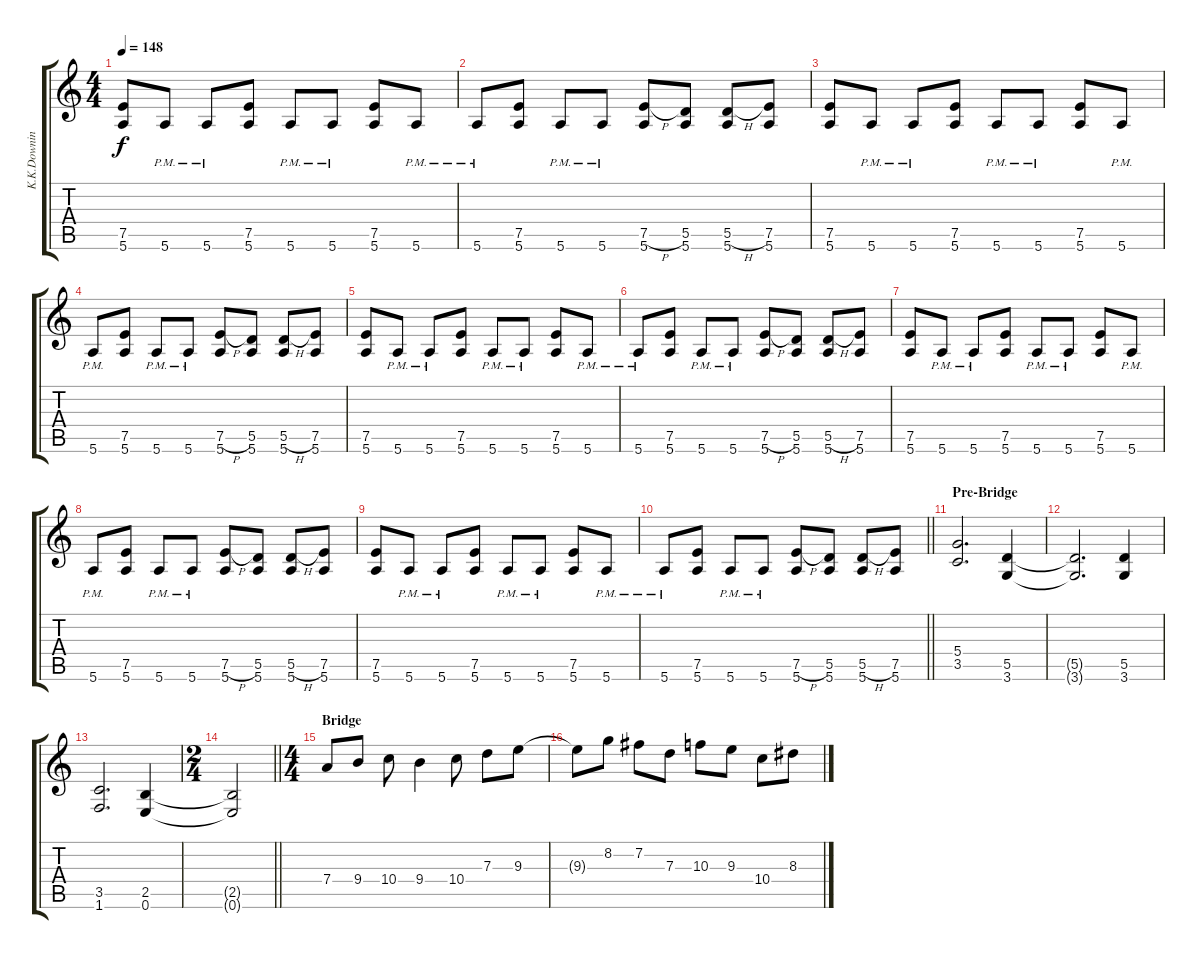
\track ("K.K.Downing" "K.K.Downin") {instrument distortionguitar}
\staff {score tabs}
\tuning (E4 B3 G3 D3 A2 E2) {hide}
\ts (4 4)
\tempo 148
\clef g2
\ks c
(7.5 5.6).8{dy f} 5.6{pm}.8 5.6{pm}.8 (7.5 5.6).8 5.6{pm}.8 5.6{pm}.8 (7.5 5.6).8 5.6{pm}.8 |
5.6{pm}.8 (7.5 5.6).8 5.6{pm}.8 5.6{pm}.8 (7.5{h} 5.6).8 (5.5 5.6).8 (5.5{h} 5.6).8 (7.5 5.6).8 |
(7.5 5.6).8 5.6{pm}.8 5.6{pm}.8 (7.5 5.6).8 5.6{pm}.8 5.6{pm}.8 (7.5 5.6).8 5.6{pm}.8 |
5.6{pm}.8 (7.5 5.6).8 5.6{pm}.8 5.6{pm}.8 (7.5{h} 5.6).8 (5.5 5.6).8 (5.5{h} 5.6).8 (7.5 5.6).8 |
(7.5 5.6).8 5.6{pm}.8 5.6{pm}.8 (7.5 5.6).8 5.6{pm}.8 5.6{pm}.8 (7.5 5.6).8 5.6{pm}.8 |
5.6{pm}.8 (7.5 5.6).8 5.6{pm}.8 5.6{pm}.8 (7.5{h} 5.6).8 (5.5 5.6).8 (5.5{h} 5.6).8 (7.5 5.6).8 |
(7.5 5.6).8 5.6{pm}.8 5.6{pm}.8 (7.5 5.6).8 5.6{pm}.8 5.6{pm}.8 (7.5 5.6).8 5.6{pm}.8 |
5.6{pm}.8 (7.5 5.6).8 5.6{pm}.8 5.6{pm}.8 (7.5{h} 5.6).8 (5.5 5.6).8 (5.5{h} 5.6).8 (7.5 5.6).8 |
(7.5 5.6).8 5.6{pm}.8 5.6{pm}.8 (7.5 5.6).8 5.6{pm}.8 5.6{pm}.8 (7.5 5.6).8 5.6{pm}.8 |
\barLineRight lightlight
5.6{pm}.8 (7.5 5.6).8 5.6{pm}.8 5.6{pm}.8 (7.5{h} 5.6).8 (5.5 5.6).8 (5.5{h} 5.6).8 (7.5 5.6).8 |
\section ("" "Pre-Bridge")
(5.4 3.5).2{d} (5.5 3.6).4 |
(5.5{t} 3.6{t}).2{d} (5.5 3.6).4 |
(3.5 1.6).2{d} (2.5 0.6).4 |
\ts (2 4)
\barLineRight lightlight
(2.5{t} 0.6{t}).2 |
\ts (4 4)
\section ("" "Bridge")
7.4.8 9.4.8 10.4.8 9.4.4 10.4.8 7.3.8 9.3.8 |
9.3{t}.8 8.2.8 7.2.8 7.3.8 10.3.8 9.3.8 10.4.8 8.3.8
